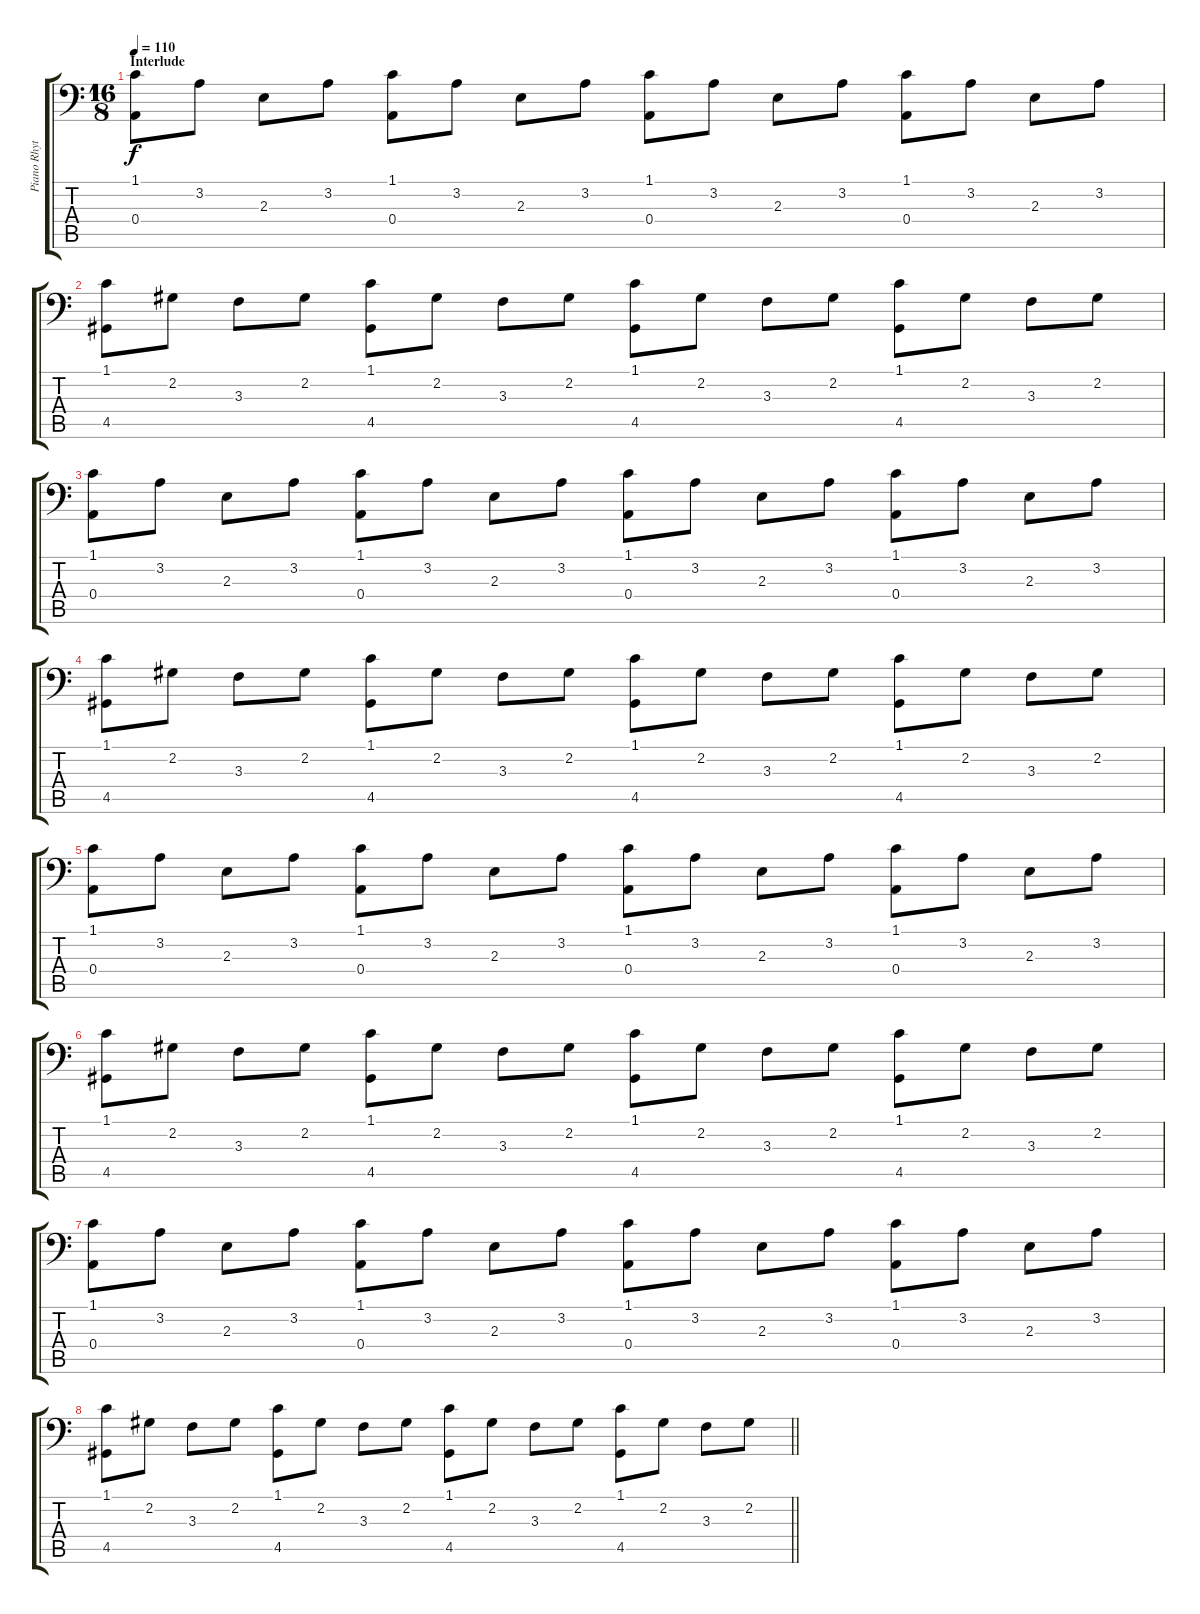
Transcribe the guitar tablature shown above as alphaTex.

\track ("Piano Rhythm" "Piano Rhyt") {instrument acousticgrandpiano}
\staff {score tabs}
\tuning (B3 Gb3 D3 A2 E2 A1) {hide}
\ts (16 8)
\section ("" "Interlude")
\tempo 110
\clef f4
\ks c
(1.1 0.4).8{dy f} 3.2.8 2.3.8 3.2.8 (1.1 0.4).8 3.2.8 2.3.8 3.2.8 (1.1 0.4).8 3.2.8 2.3.8 3.2.8 (1.1 0.4).8 3.2.8 2.3.8 3.2.8 |
(1.1 4.5).8 2.2.8 3.3.8 2.2.8 (1.1 4.5).8 2.2.8 3.3.8 2.2.8 (1.1 4.5).8 2.2.8 3.3.8 2.2.8 (1.1 4.5).8 2.2.8 3.3.8 2.2.8 |
(1.1 0.4).8 3.2.8 2.3.8 3.2.8 (1.1 0.4).8 3.2.8 2.3.8 3.2.8 (1.1 0.4).8 3.2.8 2.3.8 3.2.8 (1.1 0.4).8 3.2.8 2.3.8 3.2.8 |
(1.1 4.5).8 2.2.8 3.3.8 2.2.8 (1.1 4.5).8 2.2.8 3.3.8 2.2.8 (1.1 4.5).8 2.2.8 3.3.8 2.2.8 (1.1 4.5).8 2.2.8 3.3.8 2.2.8 |
(1.1 0.4).8 3.2.8 2.3.8 3.2.8 (1.1 0.4).8 3.2.8 2.3.8 3.2.8 (1.1 0.4).8 3.2.8 2.3.8 3.2.8 (1.1 0.4).8 3.2.8 2.3.8 3.2.8 |
(1.1 4.5).8 2.2.8 3.3.8 2.2.8 (1.1 4.5).8 2.2.8 3.3.8 2.2.8 (1.1 4.5).8 2.2.8 3.3.8 2.2.8 (1.1 4.5).8 2.2.8 3.3.8 2.2.8 |
(1.1 0.4).8 3.2.8 2.3.8 3.2.8 (1.1 0.4).8 3.2.8 2.3.8 3.2.8 (1.1 0.4).8 3.2.8 2.3.8 3.2.8 (1.1 0.4).8 3.2.8 2.3.8 3.2.8 |
\barLineRight lightlight
(1.1 4.5).8 2.2.8 3.3.8 2.2.8 (1.1 4.5).8 2.2.8 3.3.8 2.2.8 (1.1 4.5).8 2.2.8 3.3.8 2.2.8 (1.1 4.5).8 2.2.8 3.3.8 2.2.8
